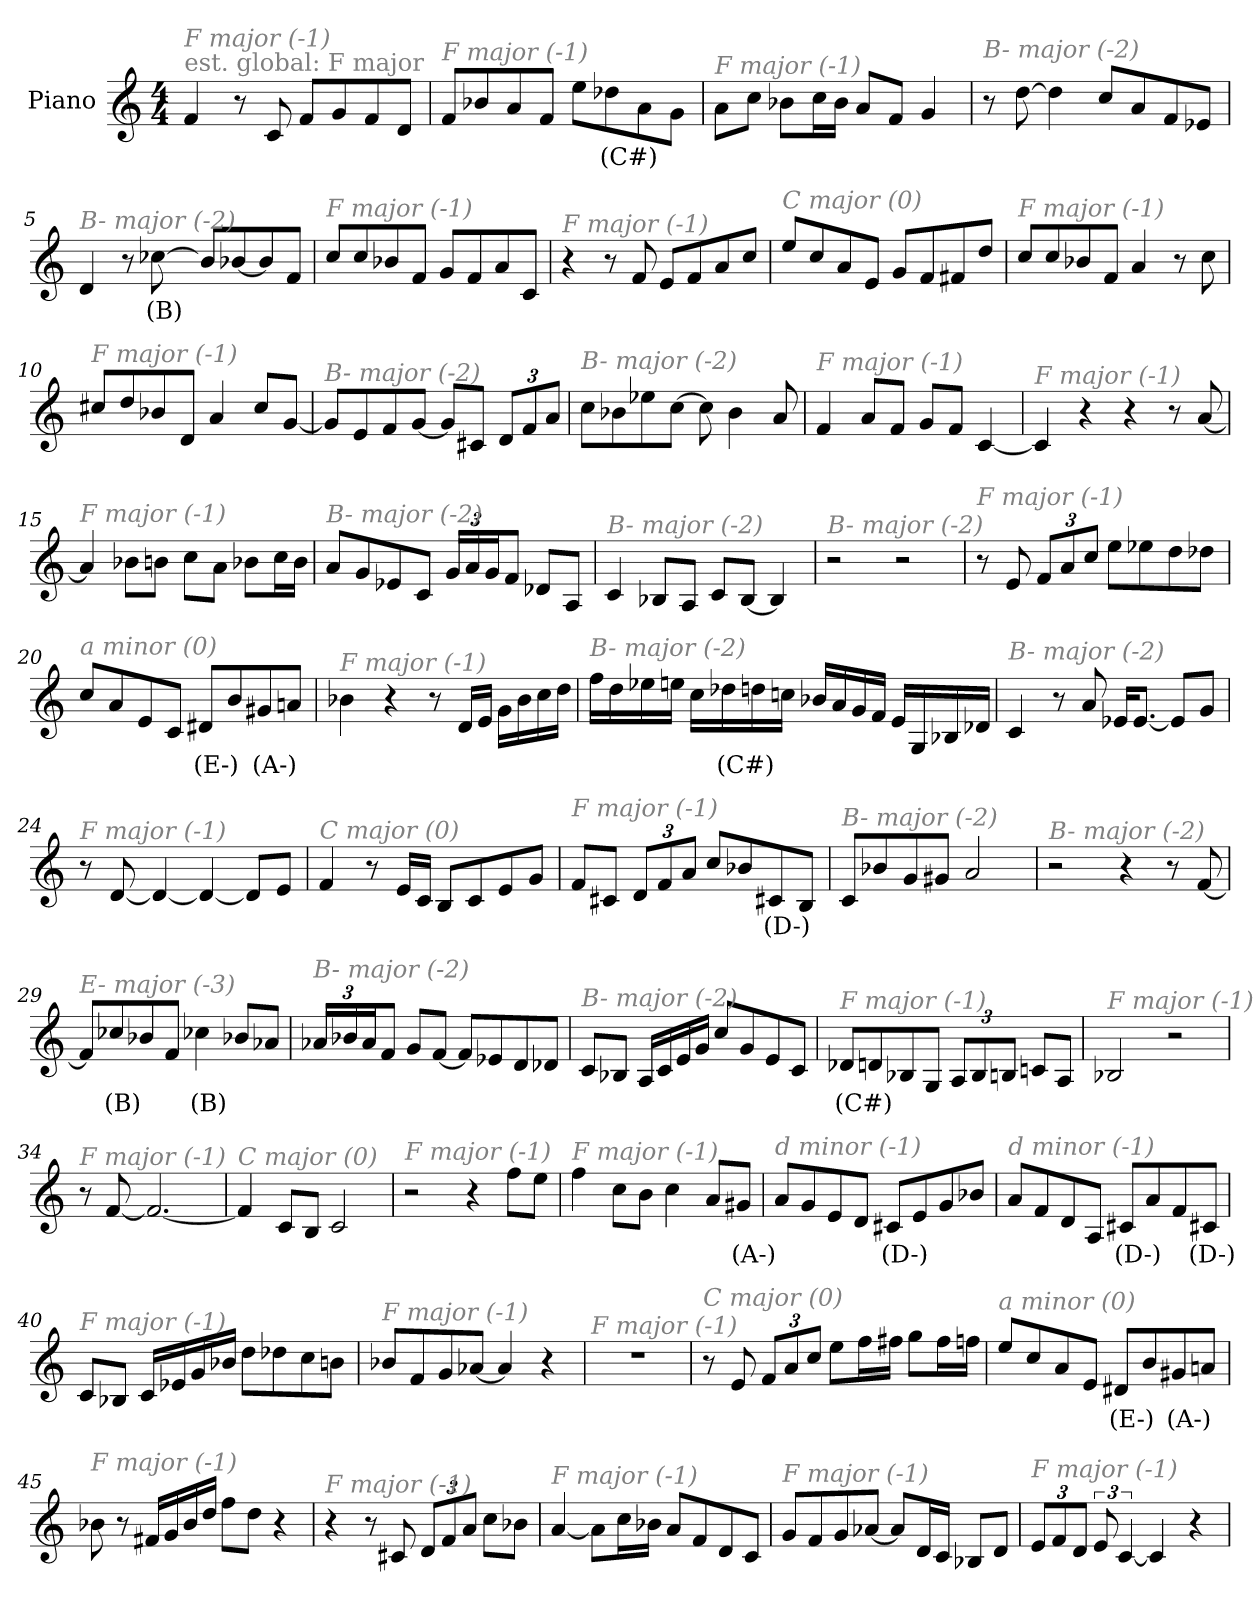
**kern	**text
*part1	*part1
*staff1	*staff1
*I"Piano	*
*I'Pno	*
*clefG2	*
*k[]	*
*M4/4	*
*MM188	*
=1	=1
!LO:TX:a:color=#808080:t=est. global&colon; F major	!
!LO:TX:i:color=#808080:t=F major (-1)	!
4f/	.
8r	.
8c/	.
8f/L	.
8g/	.
8f/	.
8d/J	.
=2	=2
!LO:TX:i:color=#808080:t=F major (-1)	!
8f/L	.
8b-X/	.
8a/	.
8f/J	.
8ee\L	.
8dd-Xi\	(C#)
8a\	.
8g\J	.
=3	=3
!LO:TX:i:color=#808080:t=F major (-1)	!
8a\L	.
8cc\J	.
8b-X\L	.
16cc\L	.
16b-\JJ	.
8a/L	.
8f/J	.
4g/	.
=4	=4
!LO:TX:i:color=#808080:t=B- major (-2)	!
8r	.
[8dd\	.
4dd\]	.
8cc/L	.
8a/	.
8f/	.
8e-X/J	.
!!LO:LB:g=z
=5	=5
!LO:TX:i:color=#808080:t=B- major (-2)	!
4d/	.
8r	.
[8cc-Xi\	(B)
8b/L]	.
[8b-X/	.
8b-/]	.
8f/J	.
=6	=6
!LO:TX:i:color=#808080:t=F major (-1)	!
8cc/L	.
8cc/	.
8b-X/	.
8f/J	.
8g/L	.
8f/	.
8a/	.
8c/J	.
=7	=7
!LO:TX:i:color=#808080:t=F major (-1)	!
4r	.
8r	.
8f/	.
8e/L	.
8f/	.
8a/	.
8cc/J	.
=8	=8
!LO:TX:i:color=#808080:t=C major (0)	!
8ee/L	.
8cc/	.
8a/	.
8e/J	.
8g/L	.
8f/	.
8f#X/	.
8dd/J	.
=9	=9
!LO:TX:i:color=#808080:t=F major (-1)	!
8cc/L	.
8cc/	.
8b-X/	.
8f/J	.
4a/	.
8r	.
8cc\	.
!!LO:LB:g=z
=10	=10
!LO:TX:i:color=#808080:t=F major (-1)	!
8cc#X/L	.
8dd/	.
8b-X/	.
8d/J	.
4a/	.
8cc#/L	.
[8g/J	.
=11	=11
!LO:TX:i:color=#808080:t=B- major (-2)	!
8g/L]	.
8e/	.
8f/	.
[8g/J	.
8g/L]	.
8c#X/J	.
*Xbrackettup	*
12d/L	.
12f/	.
12a/J	.
=12	=12
!LO:TX:i:color=#808080:t=B- major (-2)	!
8cc\L	.
8b-X\	.
8ee-X\	.
[8cc\J	.
8cc\]	.
4b-\	.
8a/	.
=13	=13
!LO:TX:i:color=#808080:t=F major (-1)	!
4f/	.
8a/L	.
8f/J	.
8g/L	.
8f/J	.
[4c/	.
!!LO:LB:g=z
=14	=14
!LO:TX:i:color=#808080:t=F major (-1)	!
4c/]	.
4r	.
4r	.
8r	.
[8a/	.
=15	=15
!LO:TX:i:color=#808080:t=F major (-1)	!
4a/]	.
8b-X\L	.
8bn\J	.
8cc\L	.
8a\J	.
8b-X\L	.
16cc\L	.
16b-\JJ	.
=16	=16
!LO:TX:i:color=#808080:t=B- major (-2)	!
8a/L	.
8g/	.
8e-X/	.
8c/J	.
24g/LL	.
24a/	.
24g/J	.
8f/J	.
8d-X/L	.
8A/J	.
=17	=17
!LO:TX:i:color=#808080:t=B- major (-2)	!
4c/	.
8B-X/L	.
8A/J	.
8c/L	.
[8B-/J	.
4B-/]	.
=18	=18
!LO:TX:i:color=#808080:t=B- major (-2)	!
2r	.
2r	.
!!LO:LB:g=z
=19	=19
!LO:TX:i:color=#808080:t=F major (-1)	!
8r	.
8e/	.
12f/L	.
12a/	.
12cc/J	.
8ee\L	.
8ee-X\	.
8dd\	.
8dd-X\J	.
=20	=20
!LO:TX:i:color=#808080:t=a minor (0)	!
8cc/L	.
8a/	.
8e/	.
8c/J	.
8d#Xi/L	(E-)
8b/	.
8g#Xi/	(A-)
8an/J	.
=21	=21
!LO:TX:i:color=#808080:t=F major (-1)	!
4b-X\	.
4r	.
8r	.
16d/LL	.
16e/JJ	.
16g\LL	.
16b-\	.
16cc\	.
16dd\JJ	.
!!LO:LB:g=z
=22	=22
!LO:TX:i:color=#808080:t=B- major (-2)	!
16ff\LL	.
16dd\	.
16ee-X\	.
16een\JJ	.
16cc\LL	.
16dd-Xi\	(C#)
16dd\	.
16ccn\JJ	.
16b-X/LL	.
16a/	.
16g/	.
16f/JJ	.
16e/LL	.
16G/	.
16B-X/	.
16d-X/JJ	.
=23	=23
!LO:TX:i:color=#808080:t=B- major (-2)	!
4c/	.
8r	.
8a/	.
16e-X/KL	.
[8.e-/J	.
8e-/L]	.
8g/J	.
=24	=24
!LO:TX:i:color=#808080:t=F major (-1)	!
8r	.
[8d/	.
4d/_	.
4d/_	.
8d/L]	.
8e/J	.
!!LO:LB:g=z
=25	=25
!LO:TX:i:color=#808080:t=C major (0)	!
4f/	.
8r	.
16e/LL	.
16c/JJ	.
8B/L	.
8c/	.
8e/	.
8g/J	.
=26	=26
!LO:TX:i:color=#808080:t=F major (-1)	!
8f/L	.
8c#X/J	.
12d/L	.
12f/	.
12a/J	.
8cc/L	.
8b-X/	.
8c#Xi/	(D-)
8B/J	.
=27	=27
!LO:TX:i:color=#808080:t=B- major (-2)	!
8c/L	.
8b-X/	.
8g/	.
8g#X/J	.
2a/	.
=28	=28
!LO:TX:i:color=#808080:t=B- major (-2)	!
2r	.
4r	.
8r	.
[8f/	.
!!LO:LB:g=z
=29	=29
!LO:TX:i:color=#808080:t=E- major (-3)	!
8f/L]	.
8cc-Xi/	(B)
8b-X/	.
8f/J	.
4cc-Xi\	(B)
8b-X/L	.
8a-X/J	.
=30	=30
!LO:TX:i:color=#808080:t=B- major (-2)	!
24a-X/LL	.
24b-X/	.
24a-/J	.
8f/J	.
8g/L	.
[8f/J	.
8f/L]	.
8e-X/	.
8d/	.
8d-X/J	.
=31	=31
!LO:TX:i:color=#808080:t=B- major (-2)	!
8c/L	.
8B-X/J	.
16A/LL	.
16c/	.
16e/	.
16g/JJ	.
8cc/L	.
8g/	.
8e/	.
8c/J	.
!!LO:LB:g=z
=32	=32
!LO:TX:i:color=#808080:t=F major (-1)	!
8d-Xi/L	(C#)
8d/	.
8B-X/	.
8G/J	.
12A/L	.
12B-/	.
12Bn/J	.
8cn/L	.
8A/J	.
=33	=33
!LO:TX:i:color=#808080:t=F major (-1)	!
2B-X/	.
2r	.
=34	=34
!LO:TX:i:color=#808080:t=F major (-1)	!
8r	.
[8f/	.
2.f/_	.
=35	=35
!LO:TX:i:color=#808080:t=C major (0)	!
4f/]	.
8c/L	.
8B/J	.
2c/	.
=36	=36
!LO:TX:i:color=#808080:t=F major (-1)	!
2r	.
4r	.
8ff\L	.
8ee\J	.
!!LO:LB:g=z
=37	=37
!LO:TX:i:color=#808080:t=F major (-1)	!
4ff\	.
8cc\L	.
8b\J	.
4cc\	.
8a/L	.
8g#Xj/J	(A-)
=38	=38
!LO:TX:i:color=#808080:t=d minor (-1)	!
8a/L	.
8g/	.
8e/	.
8d/J	.
8c#Xi/L	(D-)
8e/	.
8g/	.
8b-X/J	.
=39	=39
!LO:TX:i:color=#808080:t=d minor (-1)	!
8a/L	.
8f/	.
8d/	.
8A/J	.
8c#Xi/L	(D-)
8a/	.
8f/	.
8c#Xi/J	(D-)
=40	=40
!LO:TX:i:color=#808080:t=F major (-1)	!
8c/L	.
8B-X/J	.
16c/LL	.
16e-X/	.
16g/	.
16b-X/JJ	.
8dd\L	.
8dd-X\	.
8cc\	.
8bn\J	.
!!LO:PB:g=z
=41	=41
!LO:TX:i:color=#808080:t=F major (-1)	!
8b-X/L	.
8f/	.
8g/	.
[8a-X/J	.
4a-/]	.
4r	.
=42	=42
!LO:TX:i:color=#808080:t=F major (-1)	!
1r	.
=43	=43
!LO:TX:i:color=#808080:t=C major (0)	!
8r	.
8e/	.
12f/L	.
12a/	.
12cc/J	.
8ee\L	.
16ff\L	.
16ff#X\JJ	.
8gg\L	.
16ff#\L	.
16ffn\JJ	.
=44	=44
!LO:TX:i:color=#808080:t=a minor (0)	!
8ee/L	.
8cc/	.
8a/	.
8e/J	.
8d#Xi/L	(E-)
8b/	.
8g#Xi/	(A-)
8an/J	.
!!LO:LB:g=z
=45	=45
!LO:TX:i:color=#808080:t=F major (-1)	!
8b-X\	.
8r	.
16f#X/LL	.
16g/	.
16b-/	.
16dd/JJ	.
8ff\L	.
8dd\J	.
4r	.
=46	=46
!LO:TX:i:color=#808080:t=F major (-1)	!
4r	.
8r	.
8c#X/	.
12d/L	.
12f/	.
12a/J	.
8cc\L	.
8b-X\J	.
=47	=47
!LO:TX:i:color=#808080:t=F major (-1)	!
[4a/	.
8a\L]	.
16cc\L	.
16b-X\JJ	.
8a/L	.
8f/	.
8d/	.
8c/J	.
=48	=48
!LO:TX:i:color=#808080:t=F major (-1)	!
8g/L	.
8f/	.
8g/	.
[8a-X/J	.
8a-/L]	.
16d/L	.
16c/JJ	.
8B-X/L	.
8d/J	.
!!LO:LB:g=z
=49	=49
!LO:TX:i:color=#808080:t=F major (-1)	!
12e/L	.
12f/	.
12d/J	.
*brackettup	*
12e/	.
[6c/	.
4c/]	.
4r	.
=	=
*-	*-
